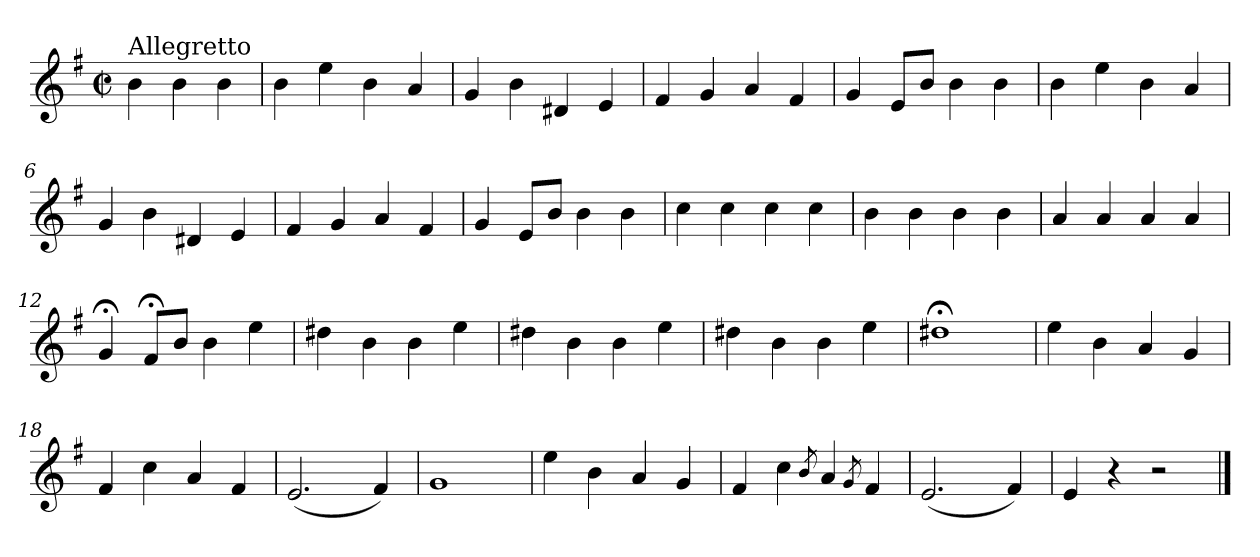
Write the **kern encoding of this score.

**kern
*part1
*staff1
*clefG2
*k[f#]
*G:
*M2/2
*met(c|)
=
!LO:TX:a:t=Allegretto
4b\
4b\
4b\
=1
4b\
4ee\
4b\
4a/
=2
4g/
4b\
4d#X/
4e/
=3
4f#/
4g/
4a/
4f#/
=4
4g/
8e/L
8b/J
4b\
4b\
!!LO:LB:g=z
=5
4b\
4ee\
4b\
4a/
=6
4g/
4b\
4d#X/
4e/
=7
4f#/
4g/
4a/
4f#/
=8
4g/
8e/L
8b/J
4b\
4b\
=9
4cc\
4cc\
4cc\
4cc\
!!LO:LB:g=z
=10
4b\
4b\
4b\
4b\
=11
4a/
4a/
4a/
4a/
=12
4g;</
8f#;</L
8b/J
4b\
4ee\
=13
4dd#X\
4b\
4b\
4ee\
=14
4dd#X\
4b\
4b\
4ee\
!!LO:LB:g=z
=15
4dd#X\
4b\
4b\
4ee\
=16
1dd#X;<
=17
4ee\
4b\
4a/
4g/
=18
4f#/
4cc\
4a/
4f#/
=19
(<2.e/
4f#/)
=20
1g
!!LO:LB:g=z
=21
4ee\
4b\
4a/
4g/
=22
4f#/
4cc\
8qb/
4a/
8qg/
4f#/
=23
(<2.e/
4f#/)
=24
4e/
4r
2r
==
*-
